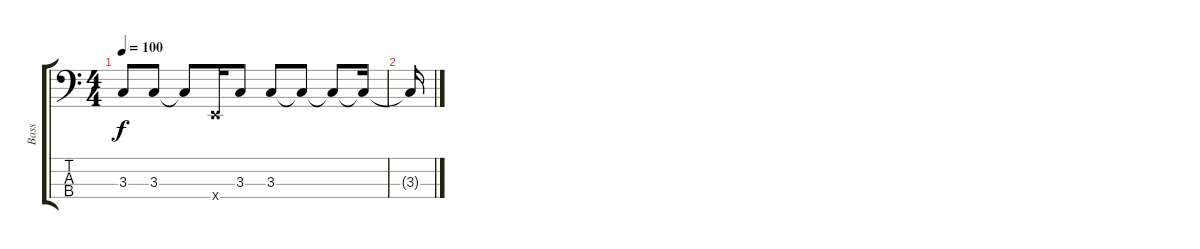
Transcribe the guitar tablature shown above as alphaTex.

\track ("Bass" "Bass") {instrument electricbassfinger}
\staff {score tabs}
\tuning (G2 D2 A1 E1) {hide}
\ts (4 4)
\tempo 100
\clef f4
\ks c
3.3.8{dy f} 3.3.8 3.3{t}.8 0.4{x}.16 3.3.8 3.3.8 3.3{t}.8 3.3{t}.8 3.3{t}.16 |
3.3{t}.16
